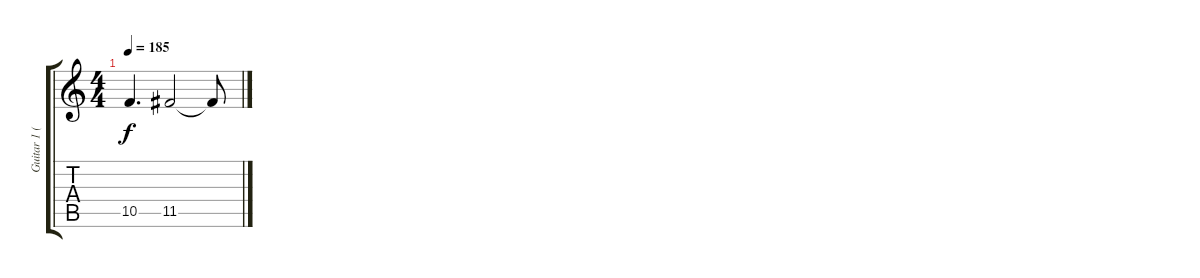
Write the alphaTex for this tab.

\track ("Guitar 1 (Lead)" "Guitar 1 (") {instrument distortionguitar}
\staff {score tabs}
\tuning (D4 A3 F3 C3 G2 C2) {hide}
\ts (4 4)
\tempo 185
\clef g2
\ks c
10.5{t}.4{d dy f} 11.5.2 11.5{t}.8
